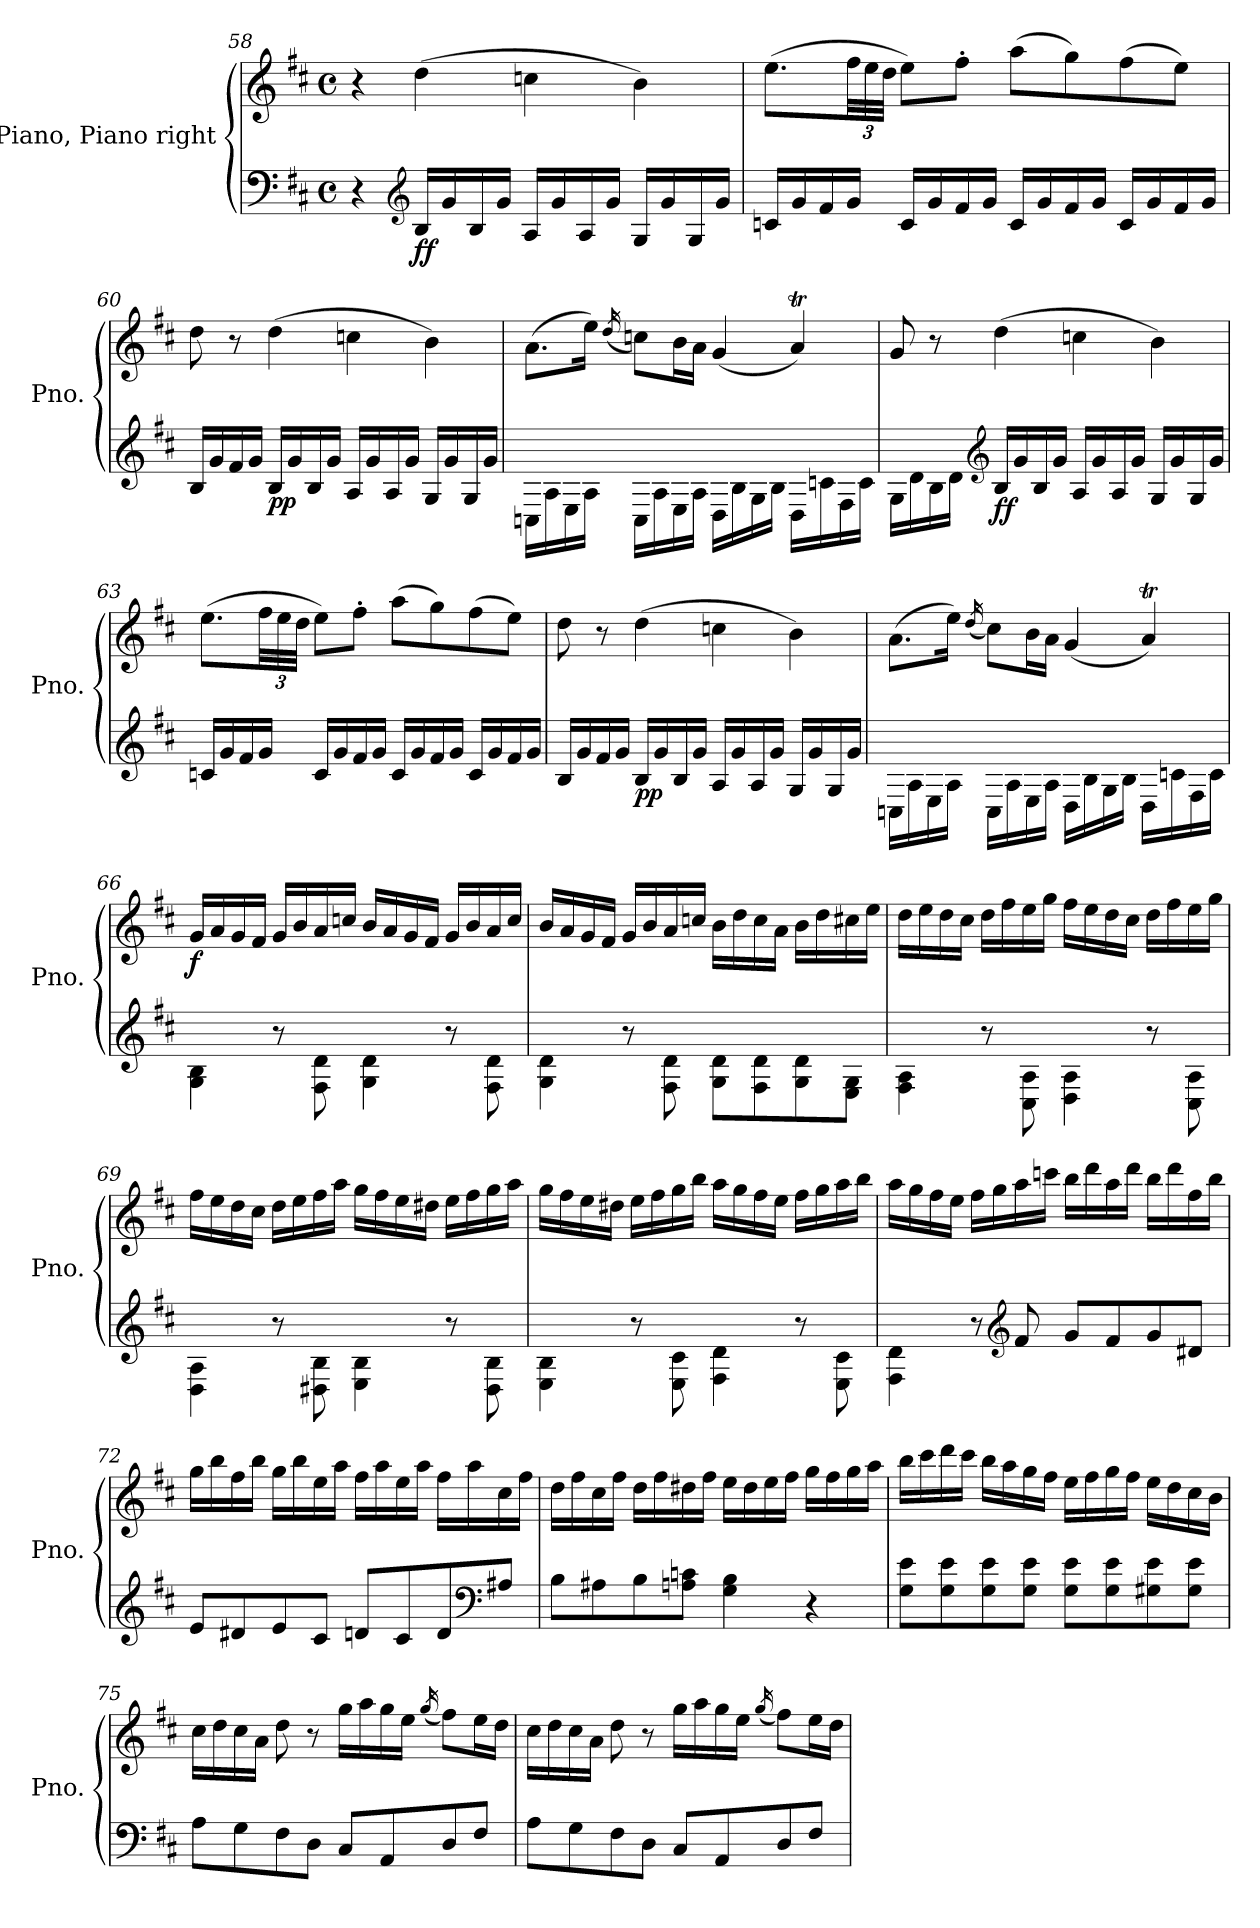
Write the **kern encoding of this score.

**kern	**kern	**dynam
*part1	*part1	*part1
*staff2	*staff1	*staff1/2
*I"Piano, Piano right	*	*
*I'Pno.	*	*
*clefF4	*clefG2	*
*k[f#c#]	*k[f#c#]	*
*M4/4	*M4/4	*
*met(c)	*met(c)	*
=58	=58	=58
4r	4r	.
*clefG2	*	*
!	!	!LO:DY:b=2
!	!	!LO:DY:n=1:b
16B/LL	(>4dd\	f f
16g/	.	.
16B/	.	.
16g/JJ	.	.
16A/LL	4ccn\	.
16g/	.	.
16A/	.	.
16g/JJ	.	.
16G/LL	4b\)	.
16g/	.	.
16G/	.	.
16g/JJ	.	.
=59	=59	=59
16cn/LL	(>8.ee\L	.
16g/	.	.
16f#/	.	.
*	*Xbrackettup	*
16g/JJ	48ff#\LL	.
.	48ee\	.
.	48dd\JJJ	.
16c/LL	8ee\L)	.
16g/	.	.
16f#/	8ff#'\J	.
16g/JJ	.	.
16c/LL	(>8aa\L	.
16g/	.	.
16f#/	8gg\)	.
16g/JJ	.	.
16c/LL	(>8ff#\	.
16g/	.	.
16f#/	8ee\J)	.
16g/JJ	.	.
=60	=60	=60
16B/LL	8dd\	.
16g/	.	.
16f#/	8r	.
16g/JJ	.	.
!	!	!LO:DY:b=2
!	!	!LO:DY:n=1:b
16B/LL	(>4dd\	p p
16g/	.	.
16B/	.	.
16g/JJ	.	.
16A/LL	4ccn\	.
16g/	.	.
16A/	.	.
16g/JJ	.	.
16G/LL	4b\)	.
16g/	.	.
16G/	.	.
16g/JJ	.	.
=61	=61	=61
16Cn\LL	(>8.a\L	.
16A\	.	.
16E\	.	.
16A\JJ	16ee\Jk)	.
.	(<16qdd/	.
16C\LL	8ccn\L)	.
16A\	.	.
16E\	16b\L	.
16A\JJ	16a\JJ	.
16D\LL	(<4g/	.
16B\	.	.
16G\	.	.
16B\JJ	.	.
16D\LL	4aT/)	.
16cn\	.	.
16F#\	.	.
16c\JJ	.	.
=62	=62	=62
16G\LL	8g/	.
16d\	.	.
16B\	8r	.
16d\JJ	.	.
*clefG2	*	*
!	!	!LO:DY:b=2
!	!	!LO:DY:n=1:b
16B/LL	(>4dd\	f f
16g/	.	.
16B/	.	.
16g/JJ	.	.
16A/LL	4ccn\	.
16g/	.	.
16A/	.	.
16g/JJ	.	.
16G/LL	4b\)	.
16g/	.	.
16G/	.	.
16g/JJ	.	.
=63	=63	=63
16cn/LL	(>8.ee\L	.
16g/	.	.
16f#/	.	.
16g/JJ	48ff#\LL	.
.	48ee\	.
.	48dd\JJJ	.
16c/LL	8ee\L)	.
16g/	.	.
16f#/	8ff#'\J	.
16g/JJ	.	.
16c/LL	(>8aa\L	.
16g/	.	.
16f#/	8gg\)	.
16g/JJ	.	.
16c/LL	(>8ff#\	.
16g/	.	.
16f#/	8ee\J)	.
16g/JJ	.	.
=64	=64	=64
16B/LL	8dd\	.
16g/	.	.
16f#/	8r	.
16g/JJ	.	.
!	!	!LO:DY:b=2
!	!	!LO:DY:n=1:b
16B/LL	(>4dd\	p p
16g/	.	.
16B/	.	.
16g/JJ	.	.
16A/LL	4ccn\	.
16g/	.	.
16A/	.	.
16g/JJ	.	.
16G/LL	4b\)	.
16g/	.	.
16G/	.	.
16g/JJ	.	.
=65	=65	=65
16Cn\LL	(>8.a\L	.
16A\	.	.
16E\	.	.
16A\JJ	16ee\Jk)	.
.	(<16qdd/	.
16C\LL	8cc#\L)	.
16A\	.	.
16E\	16b\L	.
16A\JJ	16a\JJ	.
16D\LL	(<4g/	.
16B\	.	.
16G\	.	.
16B\JJ	.	.
16D\LL	4aT/)	.
16cn\	.	.
16F#\	.	.
16c\JJ	.	.
=66	=66	=66
!	!	!LO:DY:b
4G\ 4B\	16g/LL	f
.	16a/	.
.	16g/	.
.	16f#/JJ	.
8r	16g/LL	.
.	16b/	.
8F#\ 8d\	16a/	.
.	16ccn/JJ	.
4G\ 4d\	16b/LL	.
.	16a/	.
.	16g/	.
.	16f#/JJ	.
8r	16g/LL	.
.	16b/	.
8F#\ 8d\	16a/	.
.	16cc/JJ	.
=67	=67	=67
4G\ 4d\	16b/LL	.
.	16a/	.
.	16g/	.
.	16f#/JJ	.
8r	16g/LL	.
.	16b/	.
8F#\ 8d\	16a/	.
.	16ccn/JJ	.
8G\ 8d\L	16b\LL	.
.	16dd\	.
8F#\ 8d\	16cc\	.
.	16a\JJ	.
8G\ 8d\	16b\LL	.
.	16dd\	.
8E\ 8G\J	16cc#X\	.
.	16ee\JJ	.
=68	=68	=68
4F#\ 4A\	16dd\LL	.
.	16ee\	.
.	16dd\	.
.	16cc#\JJ	.
8r	16dd\LL	.
.	16ff#\	.
8C#\ 8A\	16ee\	.
.	16gg\JJ	.
4D\ 4A\	16ff#\LL	.
.	16ee\	.
.	16dd\	.
.	16cc#\JJ	.
8r	16dd\LL	.
.	16ff#\	.
8C#\ 8A\	16ee\	.
.	16gg\JJ	.
=69	=69	=69
4D\ 4A\	16ff#\LL	.
.	16ee\	.
.	16dd\	.
.	16cc#\JJ	.
8r	16dd\LL	.
.	16ee\	.
8D#X\ 8B\	16ff#\	.
.	16aa\JJ	.
4E\ 4B\	16gg\LL	.
.	16ff#\	.
.	16ee\	.
.	16dd#X\JJ	.
8r	16ee\LL	.
.	16ff#\	.
8D#\ 8B\	16gg\	.
.	16aa\JJ	.
=70	=70	=70
4E\ 4B\	16gg\LL	.
.	16ff#\	.
.	16ee\	.
.	16dd#X\JJ	.
8r	16ee\LL	.
.	16ff#\	.
8E\ 8c#\	16gg\	.
.	16bb\JJ	.
4F#\ 4d\	16aa\LL	.
.	16gg\	.
.	16ff#\	.
.	16ee\JJ	.
8r	16ff#\LL	.
.	16gg\	.
8E\ 8c#\	16aa\	.
.	16bb\JJ	.
=71	=71	=71
4F#\ 4d\	16aa\LL	.
.	16gg\	.
.	16ff#\	.
.	16ee\JJ	.
8r	16ff#\LL	.
.	16gg\	.
*clefG2	*	*
8f#/	16aa\	.
.	16cccn\JJ	.
8g/L	16bb\LL	.
.	16ddd\	.
8f#/	16aa\	.
.	16ddd\JJ	.
8g/	16bb\LL	.
.	16ddd\	.
8d#X/J	16ff#\	.
.	16bb\JJ	.
=72	=72	=72
8e/L	16gg\LL	.
.	16bb\	.
8d#X/	16ff#\	.
.	16bb\JJ	.
8e/	16gg\LL	.
.	16bb\	.
8c#/J	16ee\	.
.	16aa\JJ	.
8dn/L	16ff#\LL	.
.	16aa\	.
8c#/	16ee\	.
.	16aa\JJ	.
8d/	16ff#\LL	.
.	16aa\	.
*clefF4	*	*
8A#X/J	16cc#\	.
.	16ff#\JJ	.
=73	=73	=73
8B\L	16dd\LL	.
.	16ff#\	.
8A#X\	16cc#\	.
.	16ff#\JJ	.
8B\	16dd\LL	.
.	16ff#\	.
8An\ 8cn\J	16dd#X\	.
.	16ff#\JJ	.
4G\ 4B\	16ee\LL	.
.	16dd#\	.
.	16ee\	.
.	16ff#\JJ	.
4r	16gg\LL	.
.	16ff#\	.
.	16gg\	.
.	16aa\JJ	.
=74	=74	=74
8G\ 8e\L	16bb\LL	.
.	16ccc#\	.
8G\ 8e\	16ddd\	.
.	16ccc#\JJ	.
8G\ 8e\	16bb\LL	.
.	16aa\	.
8G\ 8e\J	16gg\	.
.	16ff#\JJ	.
8G\ 8e\L	16ee\LL	.
.	16ff#\	.
8G\ 8e\	16gg\	.
.	16ff#\JJ	.
8G#X\ 8e\	16ee\LL	.
.	16dd\	.
8G#\ 8e\J	16cc#\	.
.	16b\JJ	.
=75	=75	=75
8A\L	16cc#\LL	.
.	16dd\	.
8G\	16cc#\	.
.	16a\JJ	.
8F#\	8dd\	.
8D\J	8r	.
8C#/L	16gg\LL	.
.	16aa\	.
8AA/	16gg\	.
.	16ee\JJ	.
.	(<16qgg/	.
8D/	8ff#\L)	.
8F#/J	16ee\L	.
.	16dd\JJ	.
=76	=76	=76
8A\L	16cc#\LL	.
.	16dd\	.
8G\	16cc#\	.
.	16a\JJ	.
8F#\	8dd\	.
8D\J	8r	.
8C#/L	16gg\LL	.
.	16aa\	.
8AA/	16gg\	.
.	16ee\JJ	.
.	(<16qgg/	.
8D/	8ff#\L)	.
8F#/J	16ee\L	.
.	16dd\JJ	.
=	=	=
*-	*-	*-
